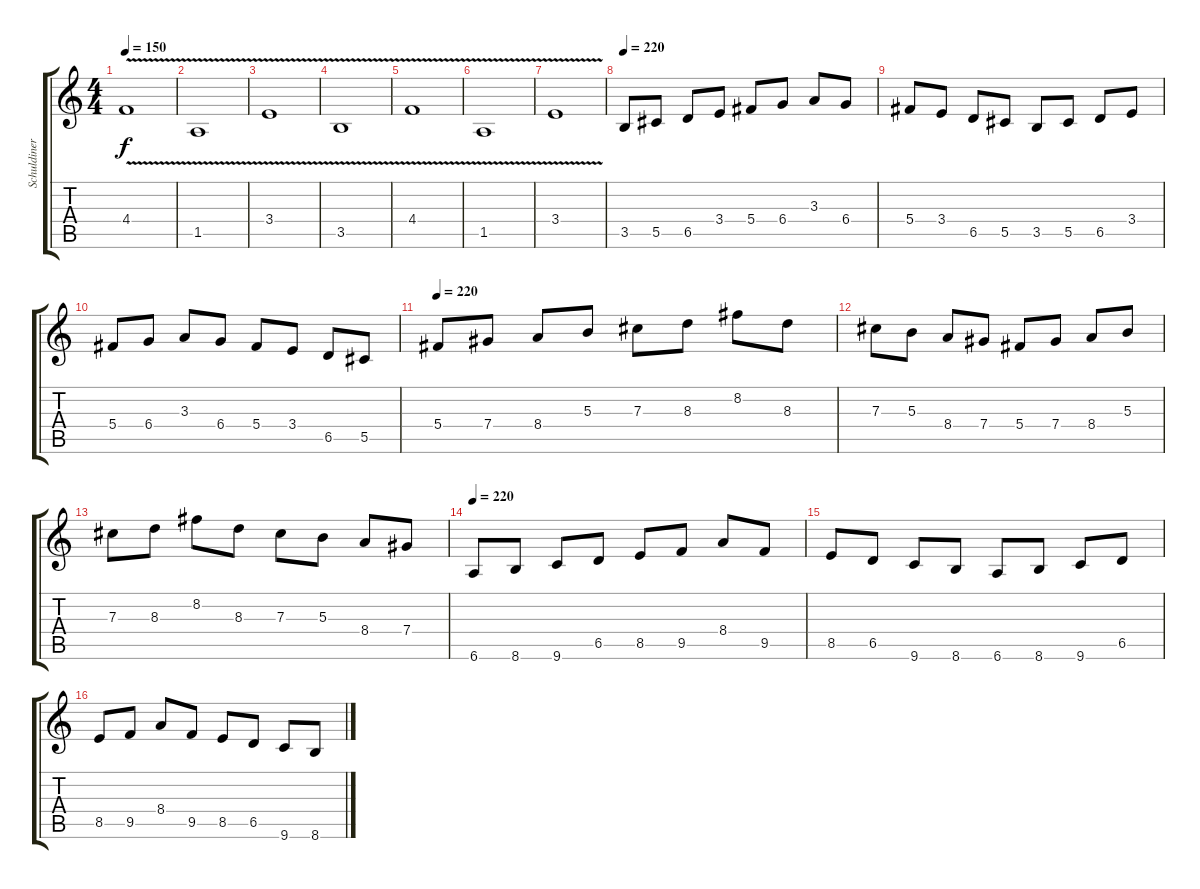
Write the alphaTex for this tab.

\track ("Schuldiner" "Schuldiner") {instrument distortionguitar}
\staff {score tabs}
\tuning (Eb4 Bb3 Gb3 Db3 Ab2 Eb2) {hide}
\ts (4 4)
\tempo 150
\clef g2
\ks c
4.4{v}.1{dy f} |
1.5{v}.1 |
3.4{v}.1 |
3.5{v}.1 |
4.4{v}.1 |
1.5{v}.1 |
3.4{v}.1 |
\tempo 220
3.5.8 5.5.8 6.5.8 3.4.8 5.4.8 6.4.8 3.3.8 6.4.8 |
5.4.8 3.4.8 6.5.8 5.5.8 3.5.8 5.5.8 6.5.8 3.4.8 |
5.4.8 6.4.8 3.3.8 6.4.8 5.4.8 3.4.8 6.5.8 5.5.8 |
\tempo 220
5.4.8 7.4.8 8.4.8 5.3.8 7.3.8 8.3.8 8.2.8 8.3.8 |
7.3.8 5.3.8 8.4.8 7.4.8 5.4.8 7.4.8 8.4.8 5.3.8 |
7.3.8 8.3.8 8.2.8 8.3.8 7.3.8 5.3.8 8.4.8 7.4.8 |
\tempo 220
6.6.8 8.6.8 9.6.8 6.5.8 8.5.8 9.5.8 8.4.8 9.5.8 |
8.5.8 6.5.8 9.6.8 8.6.8 6.6.8 8.6.8 9.6.8 6.5.8 |
8.5.8 9.5.8 8.4.8 9.5.8 8.5.8 6.5.8 9.6.8 8.6.8
